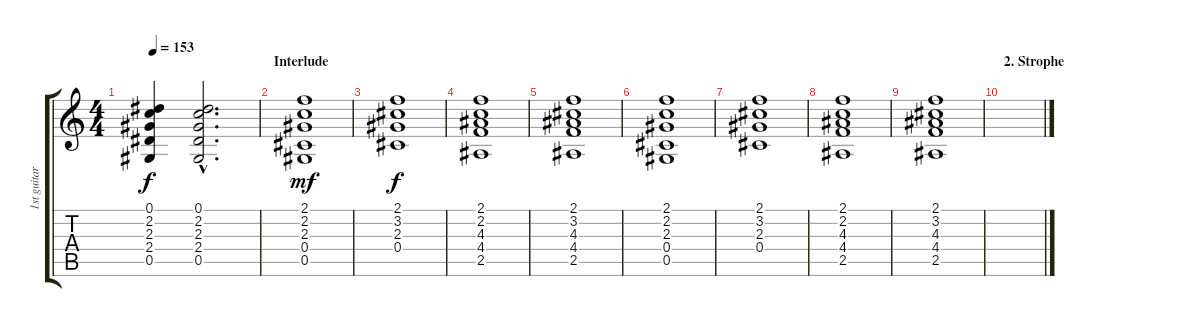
\track ("1st guitar" "1st guitar") {instrument distortionguitar}
\staff {score tabs}
\tuning (Eb4 Bb3 Gb3 Db3 Ab2 Eb2) {hide}
\ts (4 4)
\tempo 153
\clef g2
\ks c
(0.1{t} 2.2{t} 2.3{t} 2.4{t} 0.5{t}).4{dy f} (0.1{hac} 2.2{hac} 2.3{hac} 2.4{hac} 0.5{hac}).2{d} |
\section ("" "Interlude")
(2.1 2.2 2.3 0.4 0.5).1{dy mf volume 15} |
(2.1 3.2 2.3 0.4).1{dy f} |
(2.1 2.2 4.3 4.4 2.5).1 |
(2.1 3.2 4.3 4.4 2.5).1 |
(2.1 2.2 2.3 0.4 0.5).1 |
(2.1 3.2 2.3 0.4).1 |
(2.1 2.2 4.3 4.4 2.5).1 |
(2.1 3.2 4.3 4.4 2.5).1 |
\section ("" "2. Strophe")
